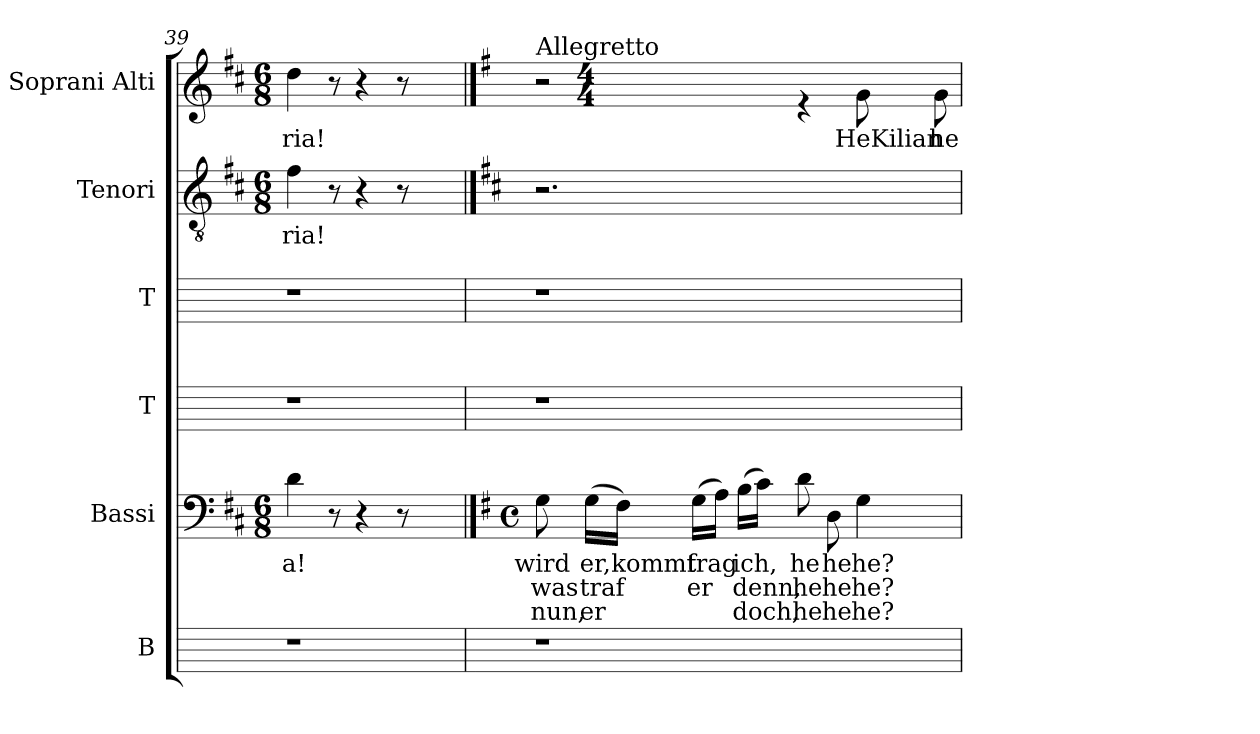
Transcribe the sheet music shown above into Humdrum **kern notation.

**kern	**kern	**text	**text	**text	**kern	**kern	**kern	**text	**kern	**text
*part6	*part5	*part5	*part5	*part5	*part4	*part3	*part2	*part2	*part1	*part1
*staff6	*staff5	*staff5	*staff5	*staff5	*staff4	*staff3	*staff2	*staff2	*staff1	*staff1
*I"B	*I"Bassi	*	*	*	*I"T	*I"T	*I"Tenori	*	*I"Soprani  Alti	*
*I'B	*I'B	*	*	*	*I'T	*I'T	*I'T	*	*I'S  A	*
*	*clefF4	*	*	*	*	*	*clefGv2	*	*clefG2	*
*	*k[f#c#]	*	*	*	*	*	*k[f#c#]	*	*k[f#c#]	*
*	*D:	*	*	*	*	*	*D:	*	*D:	*
*	*M6/8	*	*	*	*	*	*M6/8	*	*M6/8	*
=39	=39	=39	=39	=39	=39	=39	=39	=39	=39	=39
!	!	!LO:LY:b:cj	!	!	!	!	!	!LO:LY:b:cj	!	!LO:LY:b:cj
1r	4d\	-a!	.	.	1r	1r	4f#\	-ria!	4dd\	-ria!
.	8r	.	.	.	.	.	8r	.	8r	.
.	4r	.	.	.	.	.	4r	.	4r	.
.	8r	.	.	.	.	.	8r	.	8r	.
.	4ryy	.	.	.	.	.	4ryy	.	4ryy	.
!!LO:LB:g=z
=40	==40	==40	==40	==40	=40	=40	==40	==40	==40	==40
*	*k[f#]	*	*	*	*	*	*	*	*k[f#]	*
*	*G:	*	*	*	*	*	*	*	*G:	*
*	*M4/4	*	*	*	*	*	*	*	*	*
*	*met(c)	*	*	*	*	*	*	*	*	*
!	!	!	!	!	!	!	!	!	!LO:TX:a:t=Allegretto	!
!	!	!LO:LY:b:cj	!LO:LY:b:cj	!LO:LY:b:cj	!	!	!	!	!	!
1r	8G\	wird	was	nun,	1r	1r	2.r	.	2r	.
!	!	!LO:LY:b:cj	!LO:LY:b:cj	!LO:LY:b:cj	!	!	!	!	!	!
.	(>16G\L	er,	traf	er	.	.	.	.	.	.
!	!	!LO:LY:b	!	!	!	!	!	!	!	!
.	16F#\J)	kommt	.	.	.	.	.	.	.	.
!	!	!LO:LY:b:cj	!LO:LY:b:cj	!	!	!	!	!	!	!
.	(>16G\L	frag	er	.	.	.	.	.	.	.
.	16A\J)	.	.	.	.	.	.	.	.	.
!	!	!LO:LY:b:cj	!LO:LY:b:cj	!LO:LY:b:cj	!	!	!	!	!	!
.	(>16B\L	ich,	denn,	doch,	.	.	.	.	.	.
.	16c\J)	.	.	.	.	.	.	.	.	.
*	*	*	*	*	*	*	*	*	*M4/4	*
*	*	*	*	*	*	*	*	*	*met(c)	*
!	!	!LO:LY:b:cj	!LO:LY:b:cj	!LO:LY:b:cj	!	!	!	!	!	!
.	8d\	he	he	he	.	.	.	.	4re	.
!	!	!LO:LY:b:cj	!LO:LY:b:cj	!LO:LY:b:cj	!	!	!	!	!	!
.	8D\	he	he	he	.	.	.	.	.	.
!	!	!LO:LY:b:cj	!LO:LY:b:cj	!LO:LY:b:cj	!	!	!	!	!	!LO:LY:b:cj
.	4G\	he?	he?	he?	.	.	4ryy	.	8g\	HeKilian
!	!	!	!	!	!	!	!	!	!	!LO:LY:b:cj
.	.	.	.	.	.	.	.	.	8g\	he
=	=	=	=	=	=	=	=	=	=	=
*-	*-	*-	*-	*-	*-	*-	*-	*-	*-	*-
